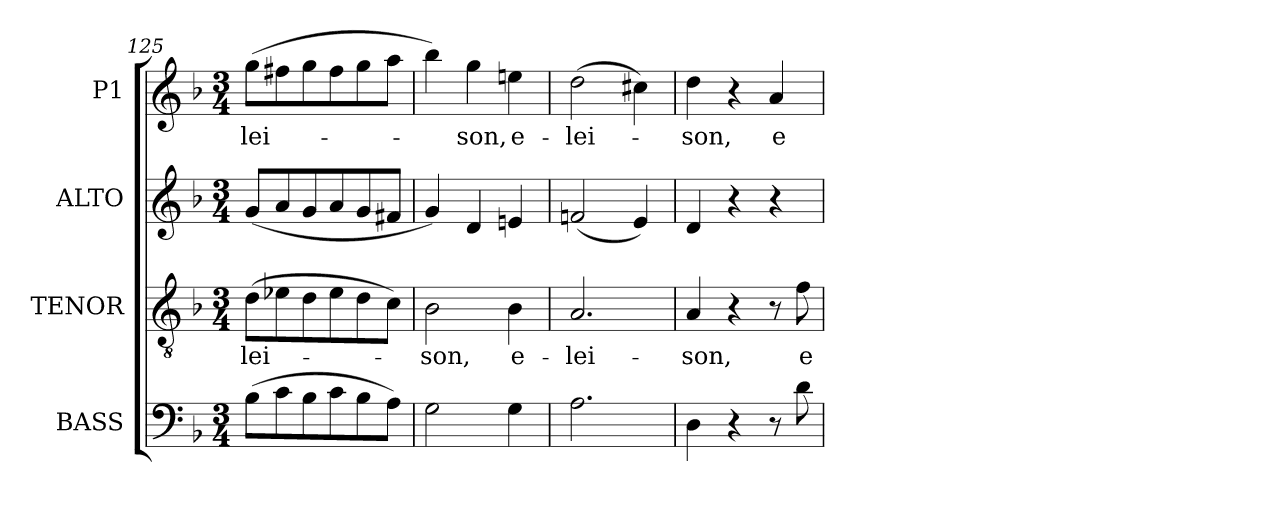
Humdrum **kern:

**kern	**kern	**text	**kern	**kern	**text
*part4	*part3	*part3	*part2	*part1	*part1
*staff4	*staff3	*staff3	*staff2	*staff1	*staff1
*I"BASS	*I"TENOR	*	*I"ALTO	*I"P1	*
!!LO:LB:g=z
*clefF4	*clefGv2	*	*clefG2	*clefG2	*
*	*ITrd7c12	*	*	*	*
*k[b-]	*k[b-]	*	*k[b-]	*k[b-]	*
*F:	*F:	*	*F:	*F:	*
*M3/4	*M3/4	*	*M3/4	*M3/4	*
=125	=125	=125	=125	=125	=125
!	!	!LO:LY:b:color=#000000	!	!	!
!	!	!	!	!	!LO:LY:b:color=#000000
(8B-i\L	(8Di\L	-lei-	(8gi/L	(8ggi\L	-lei-
8ci\	8E-Xi\	.	8ai/	8ff#Xi\	.
8B-i\	8Di\	.	8gi/	8ggi\	.
8ci\	8E-i\	.	8ai/	8ff#i\	.
8B-i\	8Di\	.	8gi/	8ggi\	.
8Ai\J)	8Ci\J)	.	8f#Xi/J	8aai\J	.
=126	=126	=126	=126	=126	=126
!	!	!LO:LY:b:color=#000000	!	!	!
2Gi\	2BB-i\	-son,	4gi/)	4bb-i\)	.
!	!	!	!	!	!LO:LY:b:color=#000000
.	.	.	4di/	4ggi\	-son,
!	!	!LO:LY:b:color=#000000	!	!	!
!	!	!	!	!	!LO:LY:b:color=#000000
4Gi\	4BB-i\	e-	4eni/	4eeni\	e-
=127	=127	=127	=127	=127	=127
!	!	!LO:LY:b:color=#000000	!	!	!
!	!	!	!	!	!LO:LY:b:color=#000000
2.Ai\	2.AAi/	-lei-	(2fni/	(2ddi\	-lei-
.	.	.	4ei/)	4cc#Xi\)	.
=128	=128	=128	=128	=128	=128
!	!	!LO:LY:b:color=#000000	!	!	!
!	!	!	!	!	!LO:LY:b:color=#000000
4Di\	4AAi/	-son,	4di/	4ddi\	-son,
4r	4r	.	4r	4r	.
!	!	!	!	!	!LO:LY:b:color=#000000
8r	8r	.	4r	4ai/	e-
!	!	!LO:LY:b:color=#000000	!	!	!
8di\	8Fi\	e-	.	.	.
=	=	=	=	=	=
*-	*-	*-	*-	*-	*-
